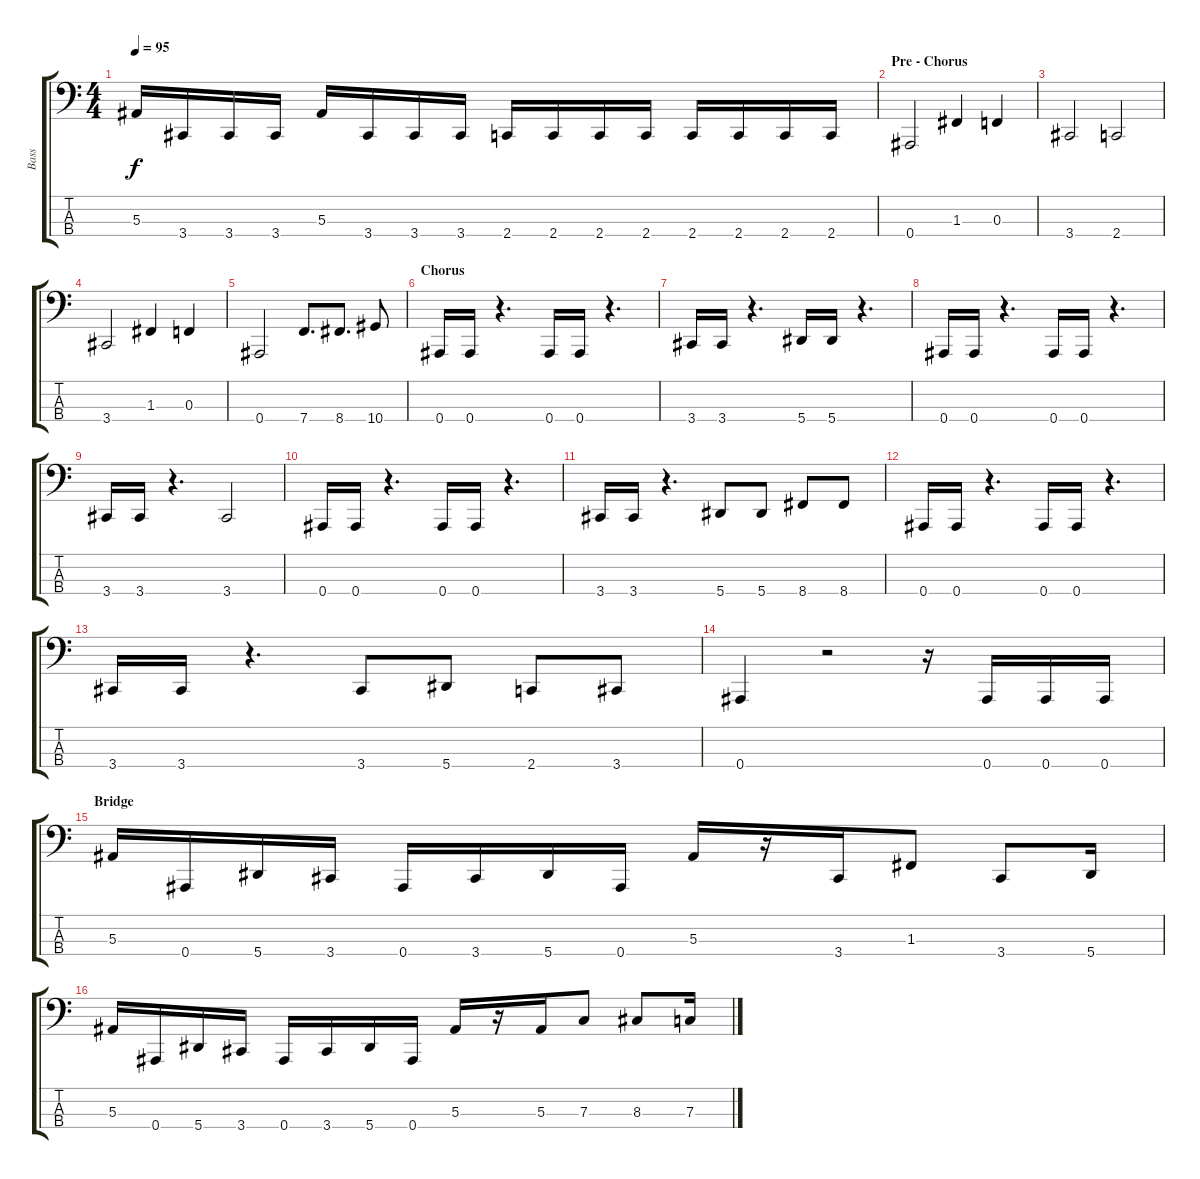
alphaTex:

\track ("Bass" "Bass") {instrument electricbassfinger}
\staff {score tabs}
\tuning (Eb2 Bb1 F1 Bb0) {hide}
\ts (4 4)
\tempo 95
\clef f4
\ks c
5.3.16{dy f} 3.4.16 3.4.16 3.4.16 5.3.16 3.4.16 3.4.16 3.4.16 2.4.16 2.4.16 2.4.16 2.4.16 2.4.16 2.4.16 2.4.16 2.4.16 |
\section ("" "Pre - Chorus")
0.4.2 1.3.4 0.3.4 |
3.4.2 2.4.2 |
3.4.2 1.3.4 0.3.4 |
0.4.2 7.4.8{d} 8.4.8{d} 10.4.8 |
\section ("" "Chorus")
0.4.16 0.4.16 r.4{d} 0.4.16 0.4.16 r.4{d} |
3.4.16 3.4.16 r.4{d} 5.4.16 5.4.16 r.4{d} |
0.4.16 0.4.16 r.4{d} 0.4.16 0.4.16 r.4{d} |
3.4.16 3.4.16 r.4{d} 3.4.2 |
0.4.16 0.4.16 r.4{d} 0.4.16 0.4.16 r.4{d} |
3.4.16 3.4.16 r.4{d} 5.4.8 5.4.8 8.4.8 8.4.8 |
0.4.16 0.4.16 r.4{d} 0.4.16 0.4.16 r.4{d} |
3.4.16 3.4.16 r.4{d} 3.4.8 5.4.8 2.4.8 3.4.8 |
0.4.4 r.2 r.16 0.4.16 0.4.16 0.4.16 |
\section ("" "Bridge")
5.3.16 0.4.16 5.4.16 3.4.16 0.4.16 3.4.16 5.4.16 0.4.16 5.3.16 r.16 3.4.16 1.3.8 3.4.8 5.4.16 |
5.3.16 0.4.16 5.4.16 3.4.16 0.4.16 3.4.16 5.4.16 0.4.16 5.3.16 r.16 5.3.16 7.3.8 8.3.8 7.3.16
